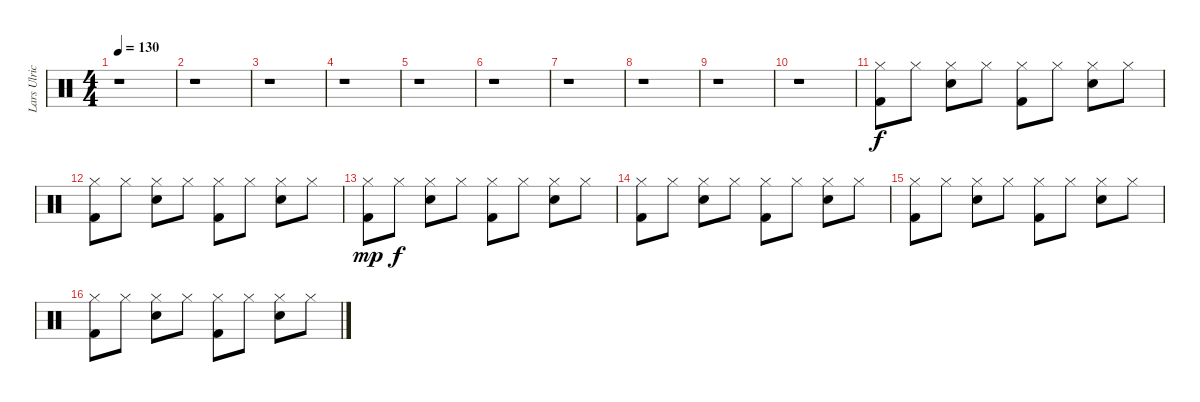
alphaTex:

\track ("Lars Ulrich (Drums)" "Lars Ulric") {instrument percussion}
\staff {score}
\articulation defaults
\ts (4 4)
\tempo 130
\clef neutral
\ks c
r.1{dy f volume 0} |
r.1 |
r.1 |
r.1 |
r.1 |
r.1 |
r.1 |
r.1 |
r.1 |
r.1{volume 0} |
("Kick (hit) 2" "Hi-Hat (closed)").8{volume 3} "Hi-Hat (closed)".8 ("Snare (hit) 2" "Hi-Hat (closed)").8 "Hi-Hat (closed)".8 ("Kick (hit) 2" "Hi-Hat (closed)").8 "Hi-Hat (closed)".8 ("Snare (hit) 2" "Hi-Hat (closed)").8 "Hi-Hat (closed)".8 |
("Kick (hit) 2" "Hi-Hat (closed)").8 "Hi-Hat (closed)".8 ("Snare (hit) 2" "Hi-Hat (closed)").8 "Hi-Hat (closed)".8 ("Kick (hit) 2" "Hi-Hat (closed)").8 "Hi-Hat (closed)".8 ("Snare (hit) 2" "Hi-Hat (closed)").8 "Hi-Hat (closed)".8 |
("Kick (hit) 2" "Hi-Hat (closed)").8{dy mp volume 6} "Hi-Hat (closed)".8{dy f} ("Snare (hit) 2" "Hi-Hat (closed)").8 "Hi-Hat (closed)".8 ("Kick (hit) 2" "Hi-Hat (closed)").8 "Hi-Hat (closed)".8 ("Snare (hit) 2" "Hi-Hat (closed)").8 "Hi-Hat (closed)".8 |
("Kick (hit) 2" "Hi-Hat (closed)").8 "Hi-Hat (closed)".8 ("Snare (hit) 2" "Hi-Hat (closed)").8 "Hi-Hat (closed)".8 ("Kick (hit) 2" "Hi-Hat (closed)").8 "Hi-Hat (closed)".8 ("Snare (hit) 2" "Hi-Hat (closed)").8 "Hi-Hat (closed)".8 |
("Kick (hit) 2" "Hi-Hat (closed)").8{volume 5} "Hi-Hat (closed)".8 ("Snare (hit) 2" "Hi-Hat (closed)").8 "Hi-Hat (closed)".8 ("Kick (hit) 2" "Hi-Hat (closed)").8 "Hi-Hat (closed)".8 ("Snare (hit) 2" "Hi-Hat (closed)").8 "Hi-Hat (closed)".8 |
("Kick (hit) 2" "Hi-Hat (closed)").8 "Hi-Hat (closed)".8 ("Snare (hit) 2" "Hi-Hat (closed)").8 "Hi-Hat (closed)".8 ("Kick (hit) 2" "Hi-Hat (closed)").8 "Hi-Hat (closed)".8 ("Snare (hit) 2" "Hi-Hat (closed)").8 "Hi-Hat (closed)".8
